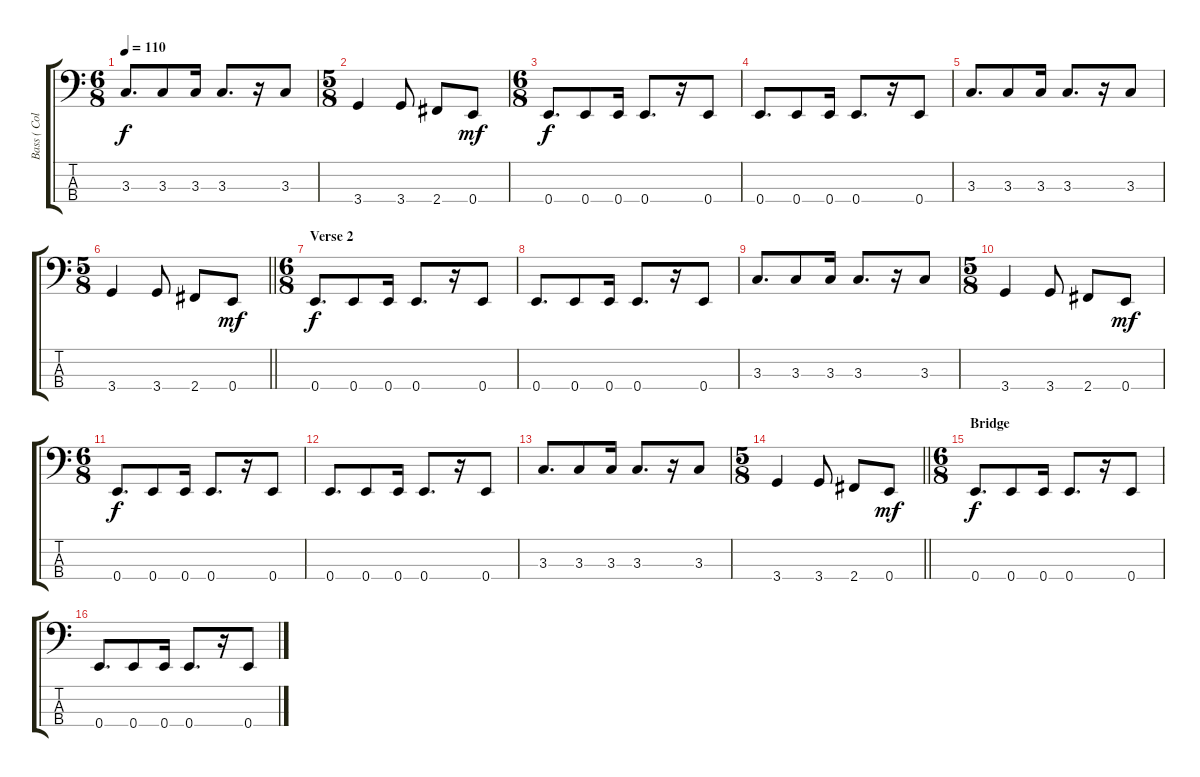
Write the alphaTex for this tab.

\track ("Bass ( Colin Greenwood )" "Bass ( Col") {instrument electricbassfinger}
\staff {score tabs}
\tuning (G2 D2 A1 E1) {hide}
\ts (6 8)
\tempo 110
\clef f4
\ks c
3.3.8{d dy f} 3.3.8 3.3.16 3.3.8{d} r.16 3.3.8 |
\ts (5 8)
3.4.4 3.4.8 2.4.8 0.4.8{dy mf} |
\ts (6 8)
0.4.8{d dy f} 0.4.8 0.4.16 0.4.8{d} r.16 0.4.8 |
0.4.8{d} 0.4.8 0.4.16 0.4.8{d} r.16 0.4.8 |
3.3.8{d} 3.3.8 3.3.16 3.3.8{d} r.16 3.3.8 |
\ts (5 8)
\barLineRight lightlight
3.4.4 3.4.8 2.4.8 0.4.8{dy mf} |
\ts (6 8)
\section ("" "Verse 2")
0.4.8{d dy f} 0.4.8 0.4.16 0.4.8{d} r.16 0.4.8 |
0.4.8{d} 0.4.8 0.4.16 0.4.8{d} r.16 0.4.8 |
3.3.8{d} 3.3.8 3.3.16 3.3.8{d} r.16 3.3.8 |
\ts (5 8)
3.4.4 3.4.8 2.4.8 0.4.8{dy mf} |
\ts (6 8)
0.4.8{d dy f} 0.4.8 0.4.16 0.4.8{d} r.16 0.4.8 |
0.4.8{d} 0.4.8 0.4.16 0.4.8{d} r.16 0.4.8 |
3.3.8{d} 3.3.8 3.3.16 3.3.8{d} r.16 3.3.8 |
\ts (5 8)
\barLineRight lightlight
3.4.4 3.4.8 2.4.8 0.4.8{dy mf} |
\ts (6 8)
\section ("" "Bridge")
0.4.8{d dy f} 0.4.8 0.4.16 0.4.8{d} r.16 0.4.8 |
0.4.8{d} 0.4.8 0.4.16 0.4.8{d} r.16 0.4.8
